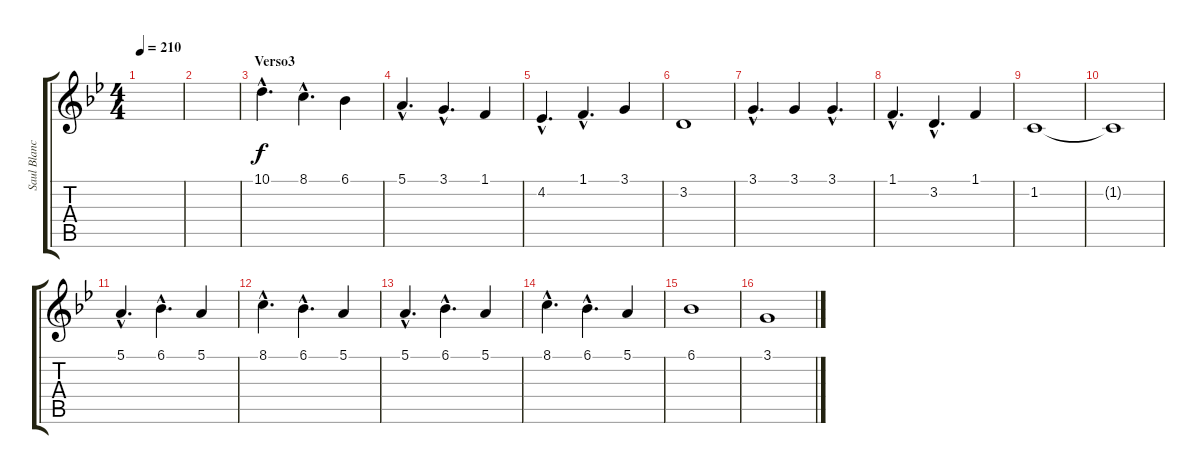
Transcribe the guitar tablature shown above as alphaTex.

\track ("Saul Blanch" "Saul Blanc") {instrument baritonesax}
\staff {score tabs}
\tuning (E4 B3 G3 D3 A2 E2) {hide}
\ts (4 4)
\tempo 210
\clef g2
\ks gminor
|
|
\section ("" "Verso3")
10.1{hac}.4{d} 8.1{hac}.4{d} 6.1.4 |
5.1{hac}.4{d} 3.1{hac}.4{d} 1.1.4 |
4.2{hac}.4{d} 1.1{hac}.4{d} 3.1.4 |
3.2.1 |
3.1{hac}.4{d} 3.1.4 3.1{hac}.4{d} |
1.1{hac}.4{d} 3.2{hac}.4{d} 1.1.4 |
1.2.1 |
1.2{t}.1 |
5.1{hac}.4{d} 6.1{hac}.4{d} 5.1.4 |
8.1{hac}.4{d} 6.1{hac}.4{d} 5.1.4 |
5.1{hac}.4{d} 6.1{hac}.4{d} 5.1.4 |
8.1{hac}.4{d} 6.1{hac}.4{d} 5.1.4 |
6.1.1 |
3.1.1
